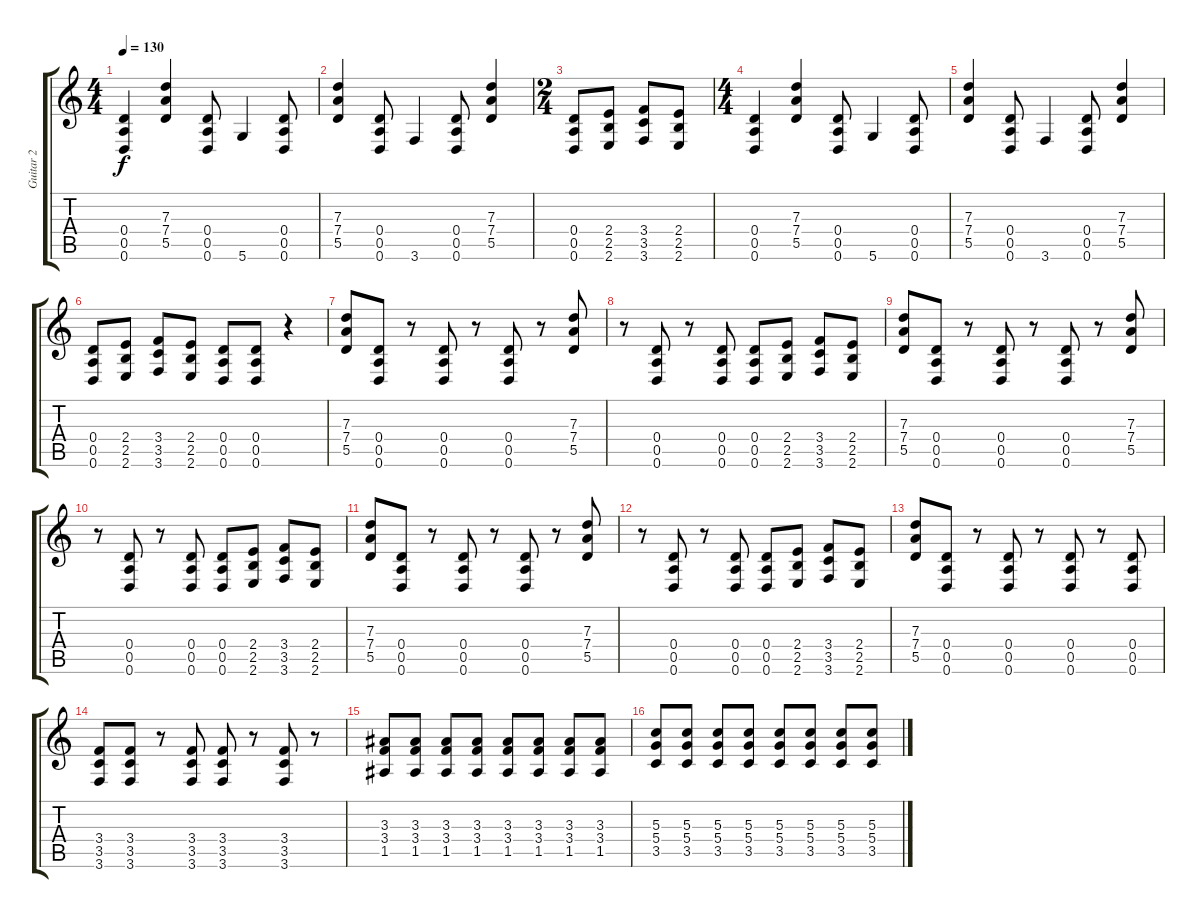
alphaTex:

\track ("Guitar 2" "Guitar 2") {instrument overdrivenguitar}
\staff {score tabs}
\tuning (E4 B3 G3 D3 A2 D2) {hide}
\ts (4 4)
\tempo 130
\clef g2
\ks c
(0.4 0.5 0.6).4{dy f} (7.3 7.4 5.5).4 (0.4 0.5 0.6).8 5.6.4 (0.4 0.5 0.6).8 |
(7.3 7.4 5.5).4 (0.4 0.5 0.6).8 3.6.4 (0.4 0.5 0.6).8 (7.3 7.4 5.5).4 |
\ts (2 4)
(0.4 0.5 0.6).8 (2.4 2.5 2.6).8 (3.4 3.5 3.6).8 (2.4 2.5 2.6).8 |
\ts (4 4)
(0.4 0.5 0.6).4 (7.3 7.4 5.5).4 (0.4 0.5 0.6).8 5.6.4 (0.4 0.5 0.6).8 |
(7.3 7.4 5.5).4 (0.4 0.5 0.6).8 3.6.4 (0.4 0.5 0.6).8 (7.3 7.4 5.5).4 |
(0.4 0.5 0.6).8 (2.4 2.5 2.6).8 (3.4 3.5 3.6).8 (2.4 2.5 2.6).8 (0.4 0.5 0.6).8 (0.4 0.5 0.6).8 r.4 |
(7.3 7.4 5.5).8 (0.4 0.5 0.6).8 r.8 (0.4 0.5 0.6).8 r.8 (0.4 0.5 0.6).8 r.8 (7.3 7.4 5.5).8 |
r.8 (0.4 0.5 0.6).8 r.8 (0.4 0.5 0.6).8 (0.4 0.5 0.6).8 (2.4 2.5 2.6).8 (3.4 3.5 3.6).8 (2.4 2.5 2.6).8 |
(7.3 7.4 5.5).8 (0.4 0.5 0.6).8 r.8 (0.4 0.5 0.6).8 r.8 (0.4 0.5 0.6).8 r.8 (7.3 7.4 5.5).8 |
r.8 (0.4 0.5 0.6).8 r.8 (0.4 0.5 0.6).8 (0.4 0.5 0.6).8 (2.4 2.5 2.6).8 (3.4 3.5 3.6).8 (2.4 2.5 2.6).8 |
(7.3 7.4 5.5).8 (0.4 0.5 0.6).8 r.8 (0.4 0.5 0.6).8 r.8 (0.4 0.5 0.6).8 r.8 (7.3 7.4 5.5).8 |
r.8 (0.4 0.5 0.6).8 r.8 (0.4 0.5 0.6).8 (0.4 0.5 0.6).8 (2.4 2.5 2.6).8 (3.4 3.5 3.6).8 (2.4 2.5 2.6).8 |
(7.3 7.4 5.5).8 (0.4 0.5 0.6).8 r.8 (0.4 0.5 0.6).8 r.8 (0.4 0.5 0.6).8 r.8 (0.4 0.5 0.6).8 |
(3.4 3.5 3.6).8 (3.4 3.5 3.6).8 r.8 (3.4 3.5 3.6).8 (3.4 3.5 3.6).8 r.8 (3.4 3.5 3.6).8 r.8 |
(3.3 3.4 1.5).8 (3.3 3.4 1.5).8 (3.3 3.4 1.5).8 (3.3 3.4 1.5).8 (3.3 3.4 1.5).8 (3.3 3.4 1.5).8 (3.3 3.4 1.5).8 (3.3 3.4 1.5).8 |
(5.3 5.4 3.5).8 (5.3 5.4 3.5).8 (5.3 5.4 3.5).8 (5.3 5.4 3.5).8 (5.3 5.4 3.5).8 (5.3 5.4 3.5).8 (5.3 5.4 3.5).8 (5.3 5.4 3.5).8
